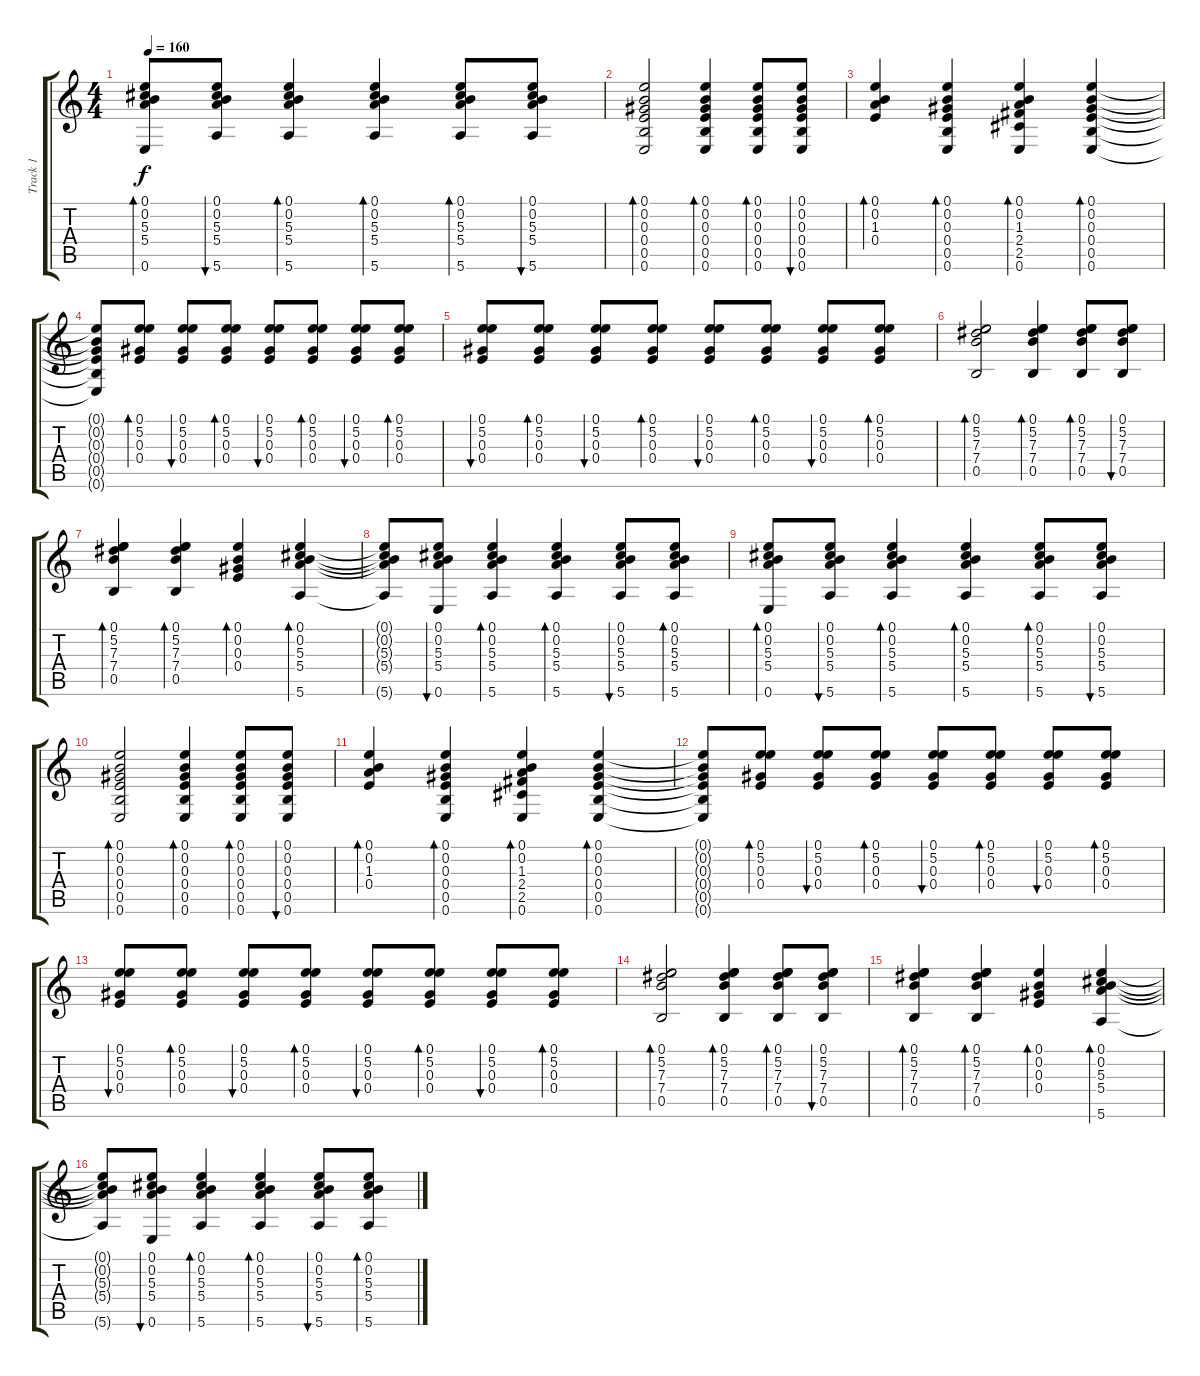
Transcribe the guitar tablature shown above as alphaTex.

\track ("Track 1" "Track 1") {instrument acousticguitarsteel}
\staff {score tabs}
\tuning (E4 B3 Ab3 E3 B2 E2) {hide}
\ts (4 4)
\tempo 160
\clef g2
\ks c
(0.1 0.2 5.3 5.4 0.6).8{bd 30 dy f} (0.1 0.2 5.3 5.4 5.6).8{bu 30} (0.1 0.2 5.3 5.4 5.6).4{bd 30} (0.1 0.2 5.3 5.4 5.6).4{bd 30} (0.1 0.2 5.3 5.4 5.6).8{bd 30} (0.1 0.2 5.3 5.4 5.6).8{bu 30} |
(0.1 0.2 0.3 0.4 0.5 0.6).2{bd 30} (0.1 0.2 0.3 0.4 0.5 0.6).4{bd 30} (0.1 0.2 0.3 0.4 0.5 0.6).8{bd 30} (0.1 0.2 0.3 0.4 0.5 0.6).8{bu 30} |
(0.1 0.2 1.3 0.4).4{bd 30} (0.1 0.2 0.3 0.4 0.5 0.6).4{bd 30} (0.1 0.2 1.3 2.4 2.5 0.6).4{bd 30} (0.1 0.2 0.3 0.4 0.5 0.6).4{bd 30} |
(0.1{t} 0.2{t} 0.3{t} 0.4{t} 0.5{t} 0.6{t}).8 (0.1 5.2 0.3 0.4).8{bd 30} (0.1 5.2 0.3 0.4).8{bu 30} (0.1 5.2 0.3 0.4).8{bd 30} (0.1 5.2 0.3 0.4).8{bu 30} (0.1 5.2 0.3 0.4).8{bd 30} (0.1 5.2 0.3 0.4).8{bu 30} (0.1 5.2 0.3 0.4).8{bd 30} |
(0.1 5.2 0.3 0.4).8{bu 30} (0.1 5.2 0.3 0.4).8{bd 30} (0.1 5.2 0.3 0.4).8{bu 30} (0.1 5.2 0.3 0.4).8{bd 30} (0.1 5.2 0.3 0.4).8{bu 30} (0.1 5.2 0.3 0.4).8{bd 30} (0.1 5.2 0.3 0.4).8{bu 30} (0.1 5.2 0.3 0.4).8{bd 30} |
(0.1 5.2 7.3 7.4 0.5).2{bd 30} (0.1 5.2 7.3 7.4 0.5).4{bd 30} (0.1 5.2 7.3 7.4 0.5).8{bd 30} (0.1 5.2 7.3 7.4 0.5).8{bu 30} |
(0.1 5.2 7.3 7.4 0.5).4{bd 30} (0.1 5.2 7.3 7.4 0.5).4{bd 30} (0.1 0.2 0.3 0.4).4{bd 30} (0.1 0.2 5.3 5.4 5.6).4{bd 30} |
(0.1{t} 0.2{t} 5.3{t} 5.4{t} 5.6{t}).8 (0.1 0.2 5.3 5.4 0.6).8{bu 30} (0.1 0.2 5.3 5.4 5.6).4{bd 30} (0.1 0.2 5.3 5.4 5.6).4{bd 30} (0.1 0.2 5.3 5.4 5.6).8{bu 30} (0.1 0.2 5.3 5.4 5.6).8{bd 30} |
(0.1 0.2 5.3 5.4 0.6).8{bd 30} (0.1 0.2 5.3 5.4 5.6).8{bu 30} (0.1 0.2 5.3 5.4 5.6).4{bd 30} (0.1 0.2 5.3 5.4 5.6).4{bd 30} (0.1 0.2 5.3 5.4 5.6).8{bd 30} (0.1 0.2 5.3 5.4 5.6).8{bu 30} |
(0.1 0.2 0.3 0.4 0.5 0.6).2{bd 30} (0.1 0.2 0.3 0.4 0.5 0.6).4{bd 30} (0.1 0.2 0.3 0.4 0.5 0.6).8{bd 30} (0.1 0.2 0.3 0.4 0.5 0.6).8{bu 30} |
(0.1 0.2 1.3 0.4).4{bd 30} (0.1 0.2 0.3 0.4 0.5 0.6).4{bd 30} (0.1 0.2 1.3 2.4 2.5 0.6).4{bd 30} (0.1 0.2 0.3 0.4 0.5 0.6).4{bd 30} |
(0.1{t} 0.2{t} 0.3{t} 0.4{t} 0.5{t} 0.6{t}).8 (0.1 5.2 0.3 0.4).8{bd 30} (0.1 5.2 0.3 0.4).8{bu 30} (0.1 5.2 0.3 0.4).8{bd 30} (0.1 5.2 0.3 0.4).8{bu 30} (0.1 5.2 0.3 0.4).8{bd 30} (0.1 5.2 0.3 0.4).8{bu 30} (0.1 5.2 0.3 0.4).8{bd 30} |
(0.1 5.2 0.3 0.4).8{bu 30} (0.1 5.2 0.3 0.4).8{bd 30} (0.1 5.2 0.3 0.4).8{bu 30} (0.1 5.2 0.3 0.4).8{bd 30} (0.1 5.2 0.3 0.4).8{bu 30} (0.1 5.2 0.3 0.4).8{bd 30} (0.1 5.2 0.3 0.4).8{bu 30} (0.1 5.2 0.3 0.4).8{bd 30} |
(0.1 5.2 7.3 7.4 0.5).2{bd 30} (0.1 5.2 7.3 7.4 0.5).4{bd 30} (0.1 5.2 7.3 7.4 0.5).8{bd 30} (0.1 5.2 7.3 7.4 0.5).8{bu 30} |
(0.1 5.2 7.3 7.4 0.5).4{bd 30} (0.1 5.2 7.3 7.4 0.5).4{bd 30} (0.1 0.2 0.3 0.4).4{bd 30} (0.1 0.2 5.3 5.4 5.6).4{bd 30} |
(0.1{t} 0.2{t} 5.3{t} 5.4{t} 5.6{t}).8 (0.1 0.2 5.3 5.4 0.6).8{bu 30} (0.1 0.2 5.3 5.4 5.6).4{bd 30} (0.1 0.2 5.3 5.4 5.6).4{bd 30} (0.1 0.2 5.3 5.4 5.6).8{bu 30} (0.1 0.2 5.3 5.4 5.6).8{bd 30}
